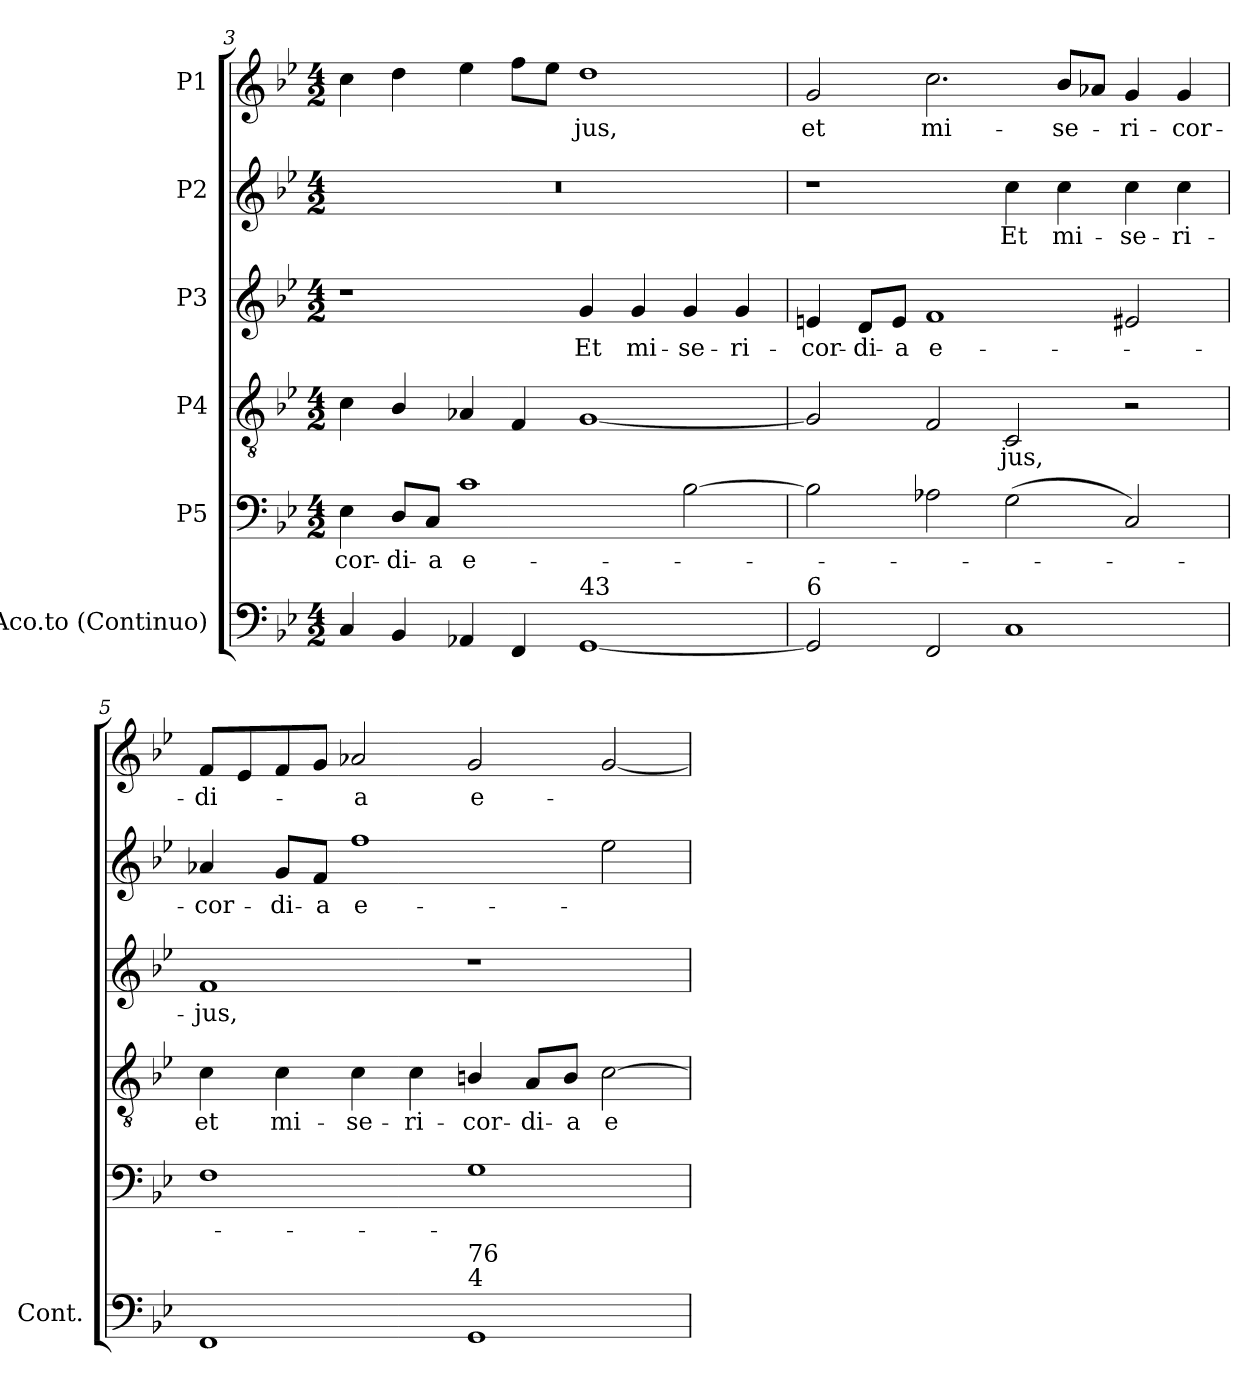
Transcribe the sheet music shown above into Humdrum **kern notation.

**kern	**kern	**text	**kern	**text	**kern	**text	**kern	**text	**kern	**text
*part6	*part5	*part5	*part4	*part4	*part3	*part3	*part2	*part2	*part1	*part1
*staff6	*staff5	*staff5	*staff4	*staff4	*staff3	*staff3	*staff2	*staff2	*staff1	*staff1
*I"Aco.to (Continuo)	*I"P5	*	*I"P4	*	*I"P3	*	*I"P2	*	*I"P1	*
*I'Cont.	*	*	*	*	*	*	*	*	*	*
!!LO:LB:g=z
*clefF4	*clefF4	*	*clefGv2	*	*clefG2	*	*clefG2	*	*clefG2	*
*	*	*	*ITrd7c12	*	*	*	*	*	*	*
*k[b-e-]	*k[b-e-]	*	*k[b-e-]	*	*k[b-e-]	*	*k[b-e-]	*	*k[b-e-]	*
*B-:	*B-:	*	*B-:	*	*B-:	*	*B-:	*	*B-:	*
*M4/2	*M4/2	*	*M4/2	*	*M4/2	*	*M4/2	*	*M4/2	*
=3	=3	=3	=3	=3	=3	=3	=3	=3	=3	=3
!	!	!LO:LY:b:color=#000000	!	!	!	!	!LO:N:vis=1	!	!	!
4Ci/	4E-i\	-cor-	4Ci\	.	1r	.	0r	.	4cci\	.
!	!	!LO:LY:b:color=#000000	!	!	!	!	!	!	!	!
4BB-i/	8Di/L	-di-	4BB-i/	.	.	.	.	.	4ddi\	.
!	!	!LO:LY:b:color=#000000	!	!	!	!	!	!	!	!
.	8Ci/J	-a	.	.	.	.	.	.	.	.
!	!	!LO:LY:b:color=#000000	!	!	!	!	!	!	!	!
4AA-Xi/	1ci	e-	4AA-Xi/	.	.	.	.	.	4ee-i\	.
4FFi/	.	.	4FFi/	.	.	.	.	.	8ffi\L	.
.	.	.	.	.	.	.	.	.	8ee-i\J	.
!	!	!	!	!	!	!LO:LY:b:color=#000000	!	!	!	!
!LO:TX:t=43	!	!	!	!	!	!	!	!	!	!
!	!	!	!	!	!	!	!	!	!	!LO:LY:b:color=#000000
[1GGi	.	.	[1GGi	.	4gi/	Et	.	.	1ddi	-jus,
!	!	!	!	!	!	!LO:LY:b:color=#000000	!	!	!	!
.	.	.	.	.	4gi/	mi-	.	.	.	.
!	!	!	!	!	!	!LO:LY:b:color=#000000	!	!	!	!
.	[2B-i\	.	.	.	4gi/	-se-	.	.	.	.
!	!	!	!	!	!	!LO:LY:b:color=#000000	!	!	!	!
.	.	.	.	.	4gi/	-ri-	.	.	.	.
=4	=4	=4	=4	=4	=4	=4	=4	=4	=4	=4
!	!	!	!	!	!	!LO:LY:b:color=#000000	!	!	!	!
!LO:TX:a:t=6	!	!	!	!	!	!	!	!	!	!
!	!	!	!	!	!	!	!	!	!	!LO:LY:b:color=#000000
2GGi/]	2B-i\]	.	2GGi/]	.	4eni/	-cor-	1r	.	2gi/	et
!	!	!	!	!	!	!LO:LY:b:color=#000000	!	!	!	!
.	.	.	.	.	8di/L	-di-	.	.	.	.
!	!	!	!	!	!	!LO:LY:b:color=#000000	!	!	!	!
.	.	.	.	.	8ei/J	-a	.	.	.	.
!	!	!	!	!	!	!LO:LY:b:color=#000000	!	!	!	!
!	!	!	!	!	!	!	!	!	!	!LO:LY:b:color=#000000
2FFi/	2A-Xi\	.	2FFi/	.	1fi	e-	.	.	2.cci\	mi-
!	!	!	!	!LO:LY:b:color=#000000	!	!	!	!	!	!
!	!	!	!	!	!	!	!	!LO:LY:b:color=#000000	!	!
1Ci	(2Gi\	.	2CCi/	-jus,	.	.	4cci\	Et	.	.
!	!	!	!	!	!	!	!	!LO:LY:b:color=#000000	!	!
!	!	!	!	!	!	!	!	!	!	!LO:LY:b:color=#000000
.	.	.	.	.	.	.	4cci\	mi-	8b-i/L	-se-
.	.	.	.	.	.	.	.	.	8a-Xi/J	.
!	!	!	!	!	!	!	!	!LO:LY:b:color=#000000	!	!
!	!	!	!	!	!	!	!	!	!	!LO:LY:b:color=#000000
.	2Ci/)	.	2r	.	2e#Xi/	.	4cci\	-se-	4gi/	-ri-
!	!	!	!	!	!	!	!	!LO:LY:b:color=#000000	!	!
!	!	!	!	!	!	!	!	!	!	!LO:LY:b:color=#000000
.	.	.	.	.	.	.	4cci\	-ri-	4gi/	-cor-
!!LO:PB:g=z
=5	=5	=5	=5	=5	=5	=5	=5	=5	=5	=5
!	!	!	!	!LO:LY:b:color=#000000	!	!	!	!	!	!
!	!	!	!	!	!	!LO:LY:b:color=#000000	!	!	!	!
!	!	!	!	!	!	!	!	!LO:LY:b:color=#000000	!	!
!	!	!	!	!	!	!	!	!	!	!LO:LY:b:color=#000000
1FFi	1Fi	.	4Ci\	et	1fi	-jus,	4a-Xi/	-cor-	8fi/L	-di-
.	.	.	.	.	.	.	.	.	8e-i/	.
!	!	!	!	!LO:LY:b:color=#000000	!	!	!	!	!	!
!	!	!	!	!	!	!	!	!LO:LY:b:color=#000000	!	!
.	.	.	4Ci\	mi-	.	.	8gi/L	-di-	8fi/	.
!	!	!	!	!	!	!	!	!LO:LY:b:color=#000000	!	!
.	.	.	.	.	.	.	8fi/J	-a	8gi/J	.
!	!	!	!	!LO:LY:b:color=#000000	!	!	!	!	!	!
!	!	!	!	!	!	!	!	!LO:LY:b:color=#000000	!	!
!	!	!	!	!	!	!	!	!	!	!LO:LY:b:color=#000000
.	.	.	4Ci\	-se-	.	.	1ffi	e-	2a-Xi/	-a
!	!	!	!	!LO:LY:b:color=#000000	!	!	!	!	!	!
.	.	.	4Ci\	-ri-	.	.	.	.	.	.
!	!	!	!	!LO:LY:b:color=#000000	!	!	!	!	!	!
!LO:TX:a:t=4	!	!	!	!	!	!	!	!	!	!
!LO:TX:t=76	!	!	!	!	!	!	!	!	!	!
!	!	!	!	!	!	!	!	!	!	!LO:LY:b:color=#000000
1GGi	1Gi	.	4BBni/	-cor-	1r	.	.	.	2gi/	e-
!	!	!	!	!LO:LY:b:color=#000000	!	!	!	!	!	!
.	.	.	8AAi/L	-di-	.	.	.	.	.	.
!	!	!	!	!LO:LY:b:color=#000000	!	!	!	!	!	!
.	.	.	8BBi/J	-a	.	.	.	.	.	.
!	!	!	!	!LO:LY:b:color=#000000	!	!	!	!	!	!
.	.	.	[2Ci\	e-	.	.	2ee-i\	.	[2gi/	.
=	=	=	=	=	=	=	=	=	=	=
*-	*-	*-	*-	*-	*-	*-	*-	*-	*-	*-
